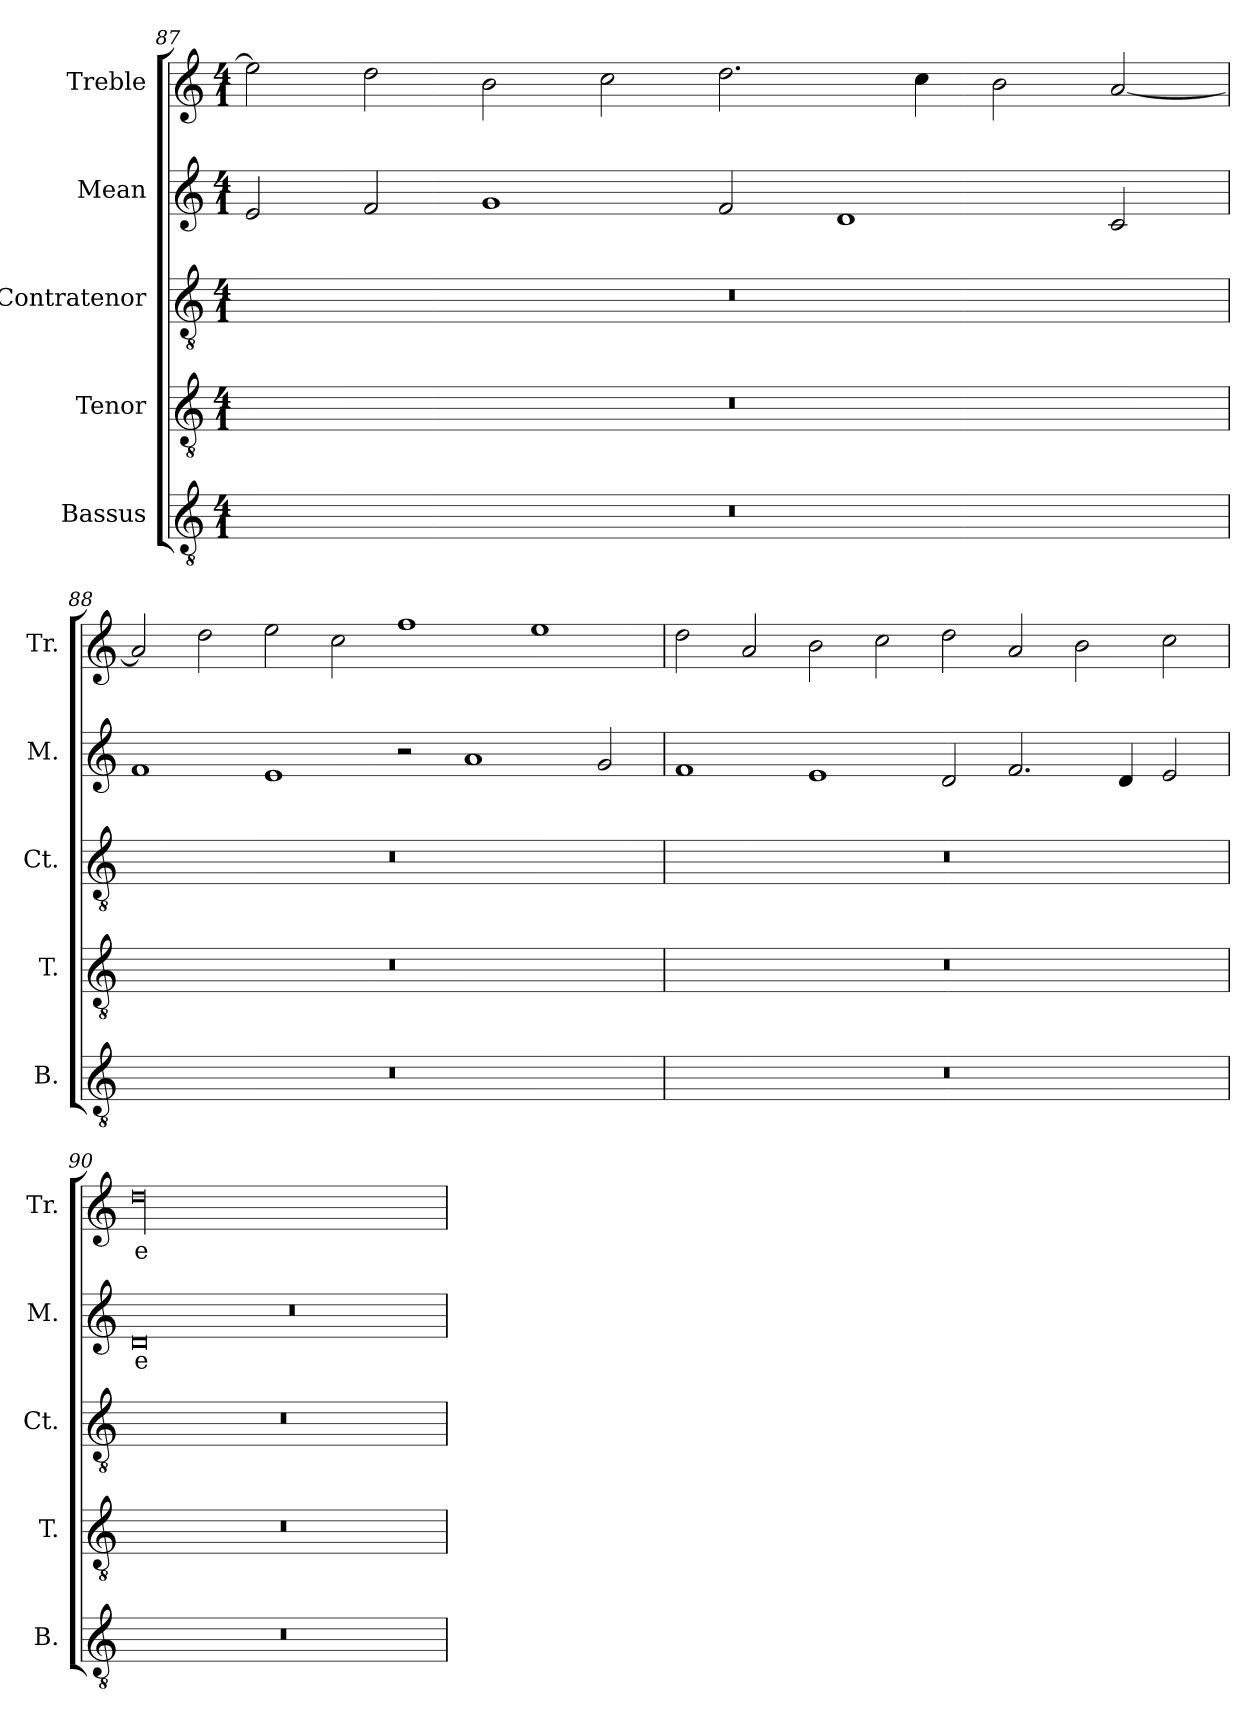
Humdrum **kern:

**kern	**kern	**kern	**kern	**text	**kern	**text
*part5	*part4	*part3	*part2	*part2	*part1	*part1
*staff5	*staff4	*staff3	*staff2	*staff2	*staff1	*staff1
*I"Bassus	*I"Tenor	*I"Contratenor	*I"Mean	*	*I"Treble	*
*I'B.	*I'T.	*I'Ct.	*I'M.	*	*I'Tr.	*
!!LO:LB:g=z
*clefGv2	*clefGv2	*clefGv2	*clefG2	*	*clefG2	*
*ITrd7c12	*ITrd7c12	*ITrd7c12	*	*	*	*
*k[]	*k[]	*k[]	*k[]	*	*k[]	*
*	*	*C:	*C:	*	*C:	*
*M4/1	*M4/1	*M4/1	*M4/1	*	*M4/1	*
=87	=87	=87	=87	=87	=87	=87
!LO:N:vis=1	!LO:N:vis=1	!LO:N:vis=1	!	!	!	!
00r	00r	00r	2ei/	.	2eei\]	.
.	.	.	2fi/	.	2ddi\	.
.	.	.	1gi	.	2bi\	.
.	.	.	.	.	2cci\	.
.	.	.	2fi/	.	2.ddi\	.
.	.	.	1di	.	.	.
.	.	.	.	.	4cci\	.
.	.	.	.	.	2bi\	.
.	.	.	2ci/	.	[<2ai/	.
=88`	=88`	=88`	=88`	=88`	=88`	=88`
!LO:N:vis=1	!LO:N:vis=1	!LO:N:vis=1	!	!	!	!
00r	00r	00r	1fi	.	2ai/]	.
.	.	.	.	.	2ddi\	.
.	.	.	1ei	.	2eei\	.
.	.	.	.	.	2cci\	.
.	.	.	2r	.	1ffi	.
.	.	.	1ai	.	.	.
.	.	.	.	.	1eei	.
.	.	.	2gi/	.	.	.
!!LO:LB:g=z
=89`	=89`	=89`	=89`	=89`	=89`	=89`
!LO:N:vis=1	!LO:N:vis=1	!LO:N:vis=1	!	!	!	!
00r	00r	00r	1fi	.	2ddi\	.
.	.	.	.	.	2ai/	.
.	.	.	1ei	.	2bi\	.
.	.	.	.	.	2cci\	.
.	.	.	2di/	.	2ddi\	.
.	.	.	2.fi/	.	2ai/	.
.	.	.	.	.	2bi\	.
.	.	.	4di/	.	.	.
.	.	.	2ei/	.	2cci\	.
=90`	=90`	=90`	=90`	=90`	=90`	=90`
!LO:N:vis=1	!LO:N:vis=1	!LO:N:vis=1	!	!	!	!
!	!	!	!	!LO:LY:b:color=#000000	!	!
!	!	!	!	!	!	!LO:LY:b:color=#000000
00r	00r	00r	0di	-e	00ddi	-e
.	.	.	0r	.	.	.
=`	=`	=`	=`	=`	=`	=`
*-	*-	*-	*-	*-	*-	*-
